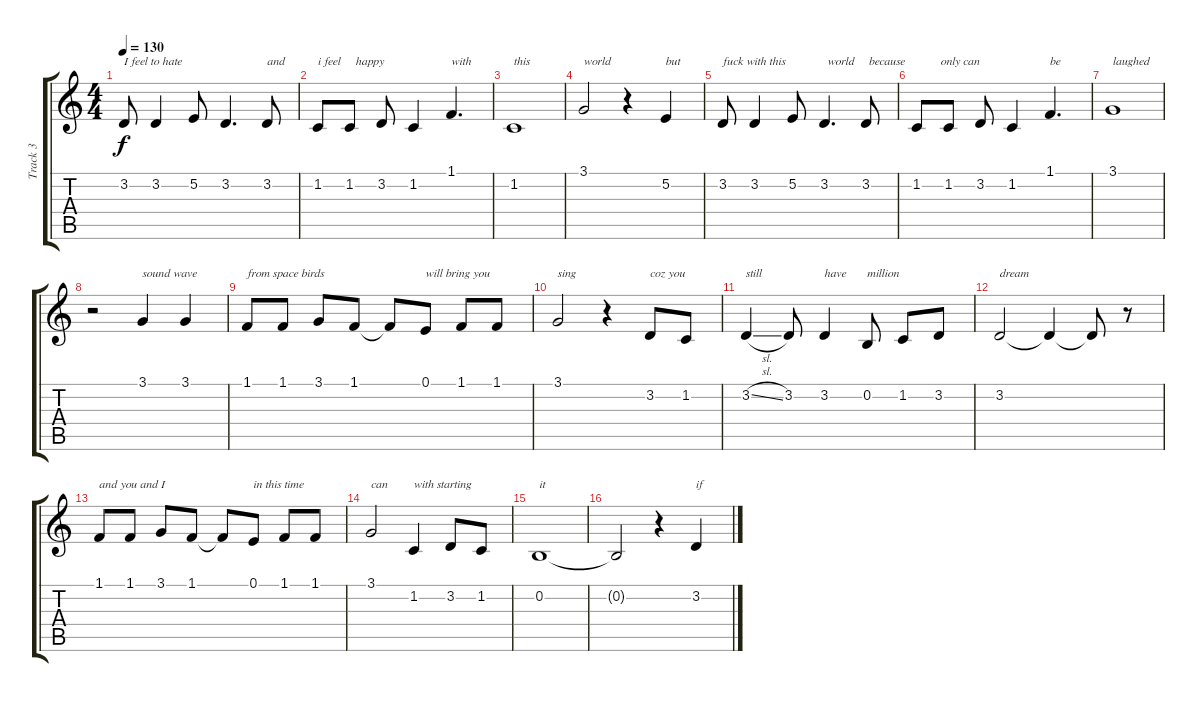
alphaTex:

\track ("Track 3" "Track 3") {instrument clarinet}
\staff {score tabs}
\tuning (E4 B3 G3 D3 A2 E2) {hide}
\ts (4 4)
\tempo 130
\clef g2
\ks c
3.2.8{txt "I feel to hate " dy f} 3.2.4 5.2.8 3.2.4{d} 3.2.8{txt "and"} |
1.2.8{txt "i feel     happy"} 1.2.8 3.2.8 1.2.4 1.1.4{d txt "with"} |
1.2.1{txt "this"} |
3.1.2{txt "world"} r.4 5.2.4{txt "but"} |
3.2.8{txt "fuck with this "} 3.2.4 5.2.8 3.2.4{d txt " world      "} 3.2.8{txt " because"} |
1.2.8{txt "        only can"} 1.2.8 3.2.8 1.2.4 1.1.4{d txt "be"} |
3.1.1{txt "laughed"} |
r.2 3.1.4{txt "sound wave"} 3.1.4 |
1.1.8{txt "from space birds"} 1.1.8 3.1.8 1.1.8 1.1{t}.8 0.1.8{txt "will bring you  "} 1.1.8 1.1.8 |
3.1.2{txt "sing"} r.4 3.2.8{txt "coz you"} 1.2.8 |
3.2{sl}.4{txt "still"} 3.2.8 3.2.4{txt "have"} 0.2.8{txt "million"} 1.2.8 3.2.8 |
3.2.2{txt "dream"} 3.2{t}.4 3.2{t}.8 r.8 |
1.1.8{txt "and you and I        "} 1.1.8 3.1.8 1.1.8 1.1{t}.8 0.1.8{txt "in this time"} 1.1.8 1.1.8 |
3.1.2{txt "can"} 1.2.4{txt "with starting"} 3.2.8 1.2.8 |
0.2.1{txt "it"} |
0.2{t}.2 r.4 3.2.4{txt "if"}
